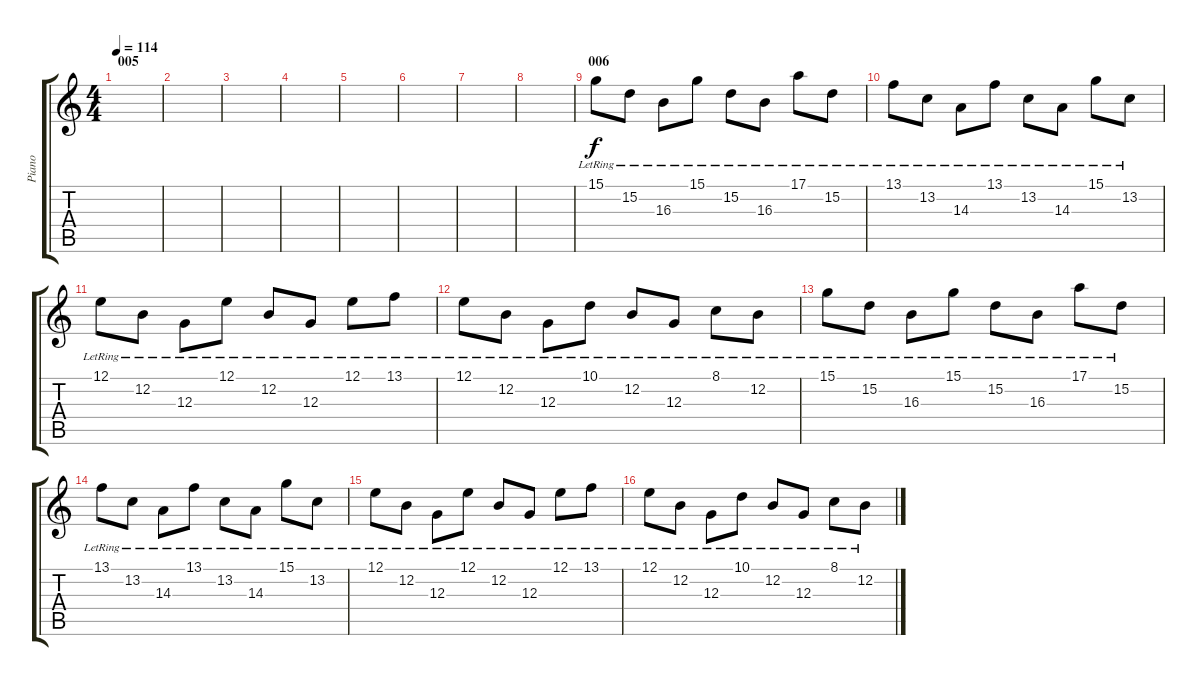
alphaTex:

\track ("Piano" "Piano") {instrument acousticgrandpiano}
\staff {score tabs}
\tuning (E4 B3 G3 D3 A2 E2) {hide}
\ts (4 4)
\section ("" "005")
\tempo 114
\clef g2
\ks c
|
|
|
|
|
|
|
|
\section ("" "006")
15.1{lr}.8 15.2{lr}.8 16.3{lr}.8 15.1{lr}.8 15.2{lr}.8 16.3{lr}.8 17.1{lr}.8 15.2{lr}.8 |
13.1{lr}.8 13.2{lr}.8 14.3{lr}.8 13.1{lr}.8 13.2{lr}.8 14.3{lr}.8 15.1{lr}.8 13.2{lr}.8 |
12.1{lr}.8 12.2{lr}.8 12.3{lr}.8 12.1{lr}.8 12.2{lr}.8 12.3{lr}.8 12.1{lr}.8 13.1{lr}.8 |
12.1{lr}.8 12.2{lr}.8 12.3{lr}.8 10.1{lr}.8 12.2{lr}.8 12.3{lr}.8 8.1{lr}.8 12.2{lr}.8 |
15.1{lr}.8 15.2{lr}.8 16.3{lr}.8 15.1{lr}.8 15.2{lr}.8 16.3{lr}.8 17.1{lr}.8 15.2{lr}.8 |
13.1{lr}.8 13.2{lr}.8 14.3{lr}.8 13.1{lr}.8 13.2{lr}.8 14.3{lr}.8 15.1{lr}.8 13.2{lr}.8 |
12.1{lr}.8 12.2{lr}.8 12.3{lr}.8 12.1{lr}.8 12.2{lr}.8 12.3{lr}.8 12.1{lr}.8 13.1{lr}.8 |
12.1{lr}.8 12.2{lr}.8 12.3{lr}.8 10.1{lr}.8 12.2{lr}.8 12.3{lr}.8 8.1{lr}.8 12.2{lr}.8
